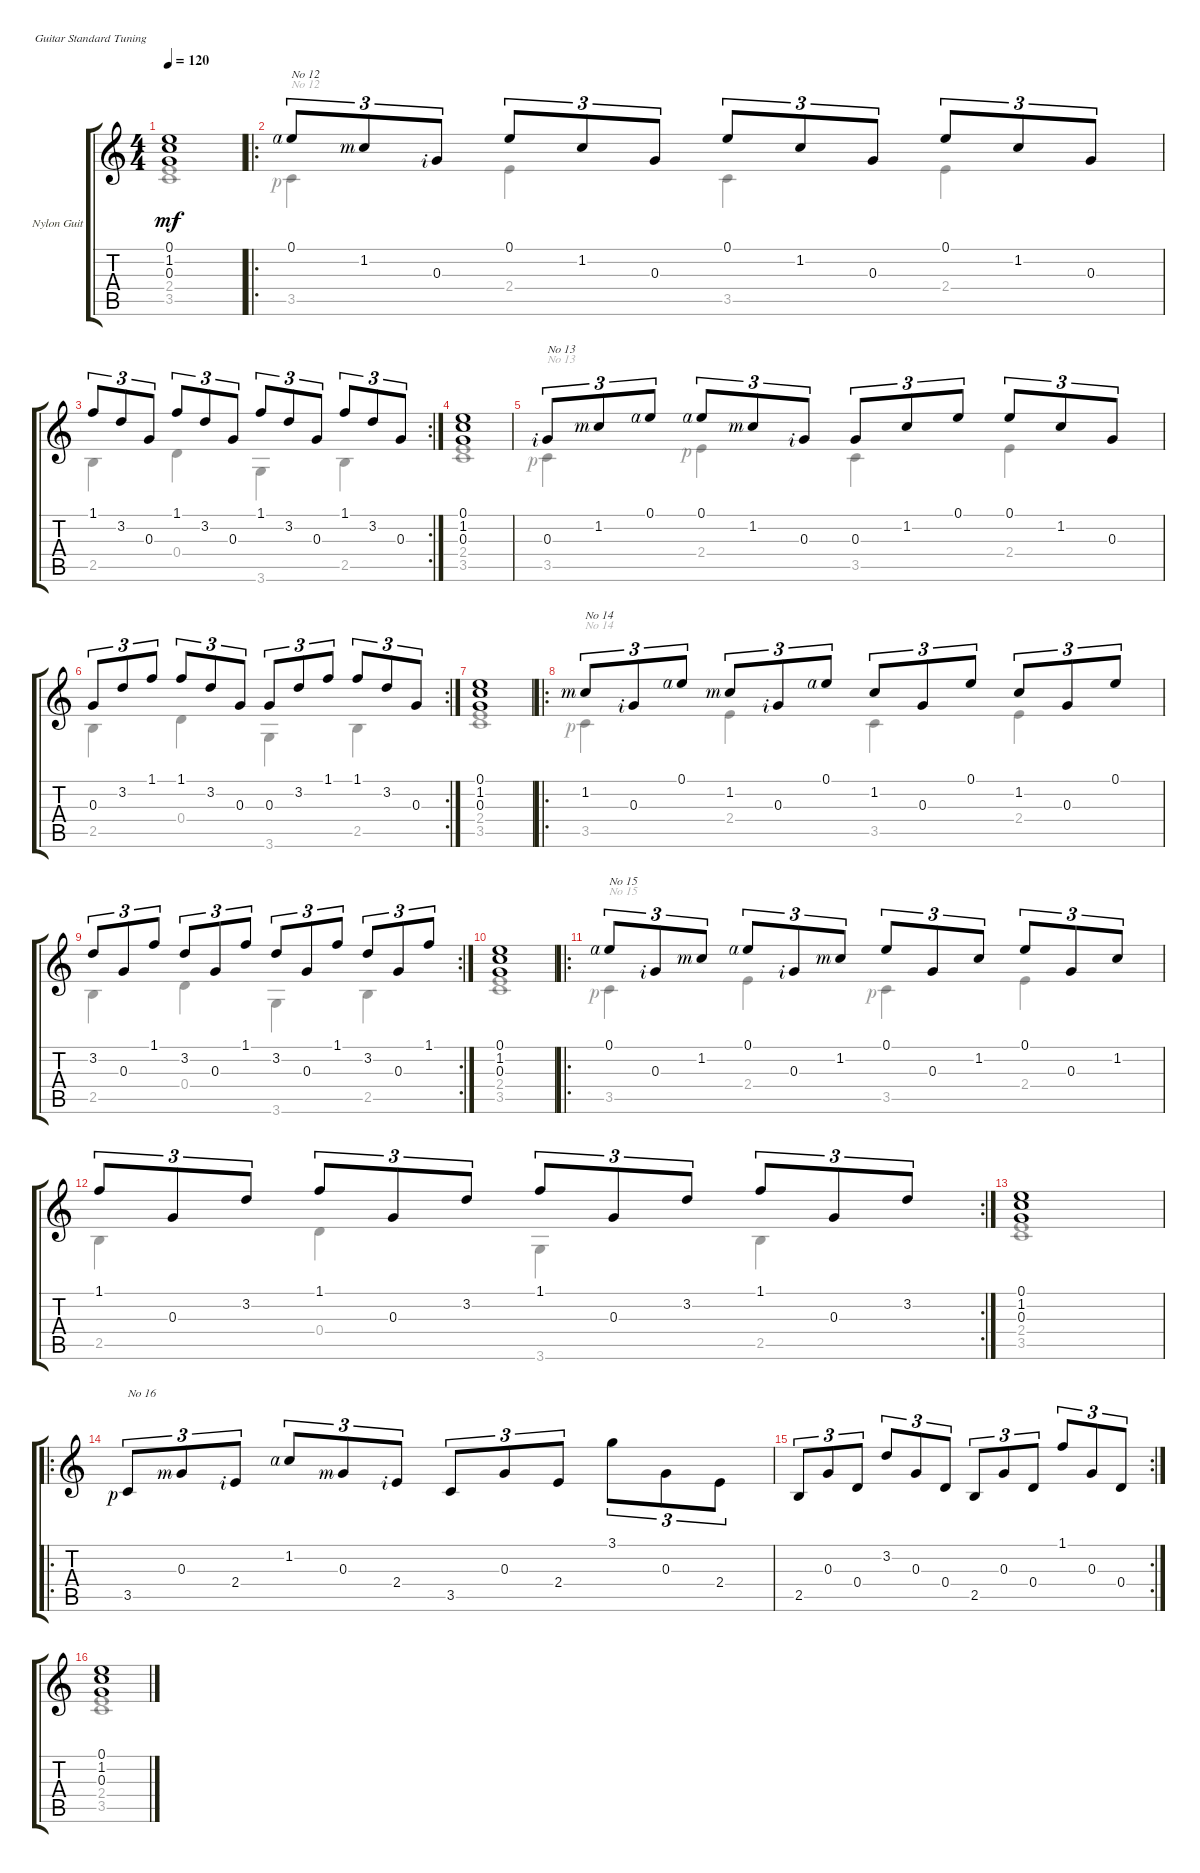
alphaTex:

\defaultSystemsLayout 4
\bracketExtendMode groupsimilarinstruments
\firstSystemTrackNameOrientation horizontal
\otherSystemsTrackNameOrientation horizontal
\track ("Nylon Guitar" "Nylon Guit") {instrument acousticguitarsteel}
\staff {score tabs}
\tuning (E4 B3 G3 D3 A2 E2)
\voice
\ts (4 4)
\tempo 120
\clef g2
\scale
0.109005
\ks c
(0.1 1.2 0.3).1{dy mf} |
\ro
\scale
0.458054 0.1{rf 4}.8{tu (3 2) txt "No 12"} 1.2{rf 3}.8{tu (3 2)} 0.3{rf 2}.8{tu (3 2)} 0.1.8{tu (3 2)} 1.2.8{tu (3 2)} 0.3.8{tu (3 2)} 0.1.8{tu (3 2)} 1.2.8{tu (3 2)} 0.3.8{tu (3 2)} 0.1.8{tu (3 2)} 1.2.8{tu (3 2)} 0.3.8{tu (3 2)} |
\rc 2
\scale
0.426174 1.1.8{tu (3 2)} 3.2.8{tu (3 2)} 0.3.8{tu (3 2)} 1.1.8{tu (3 2)} 3.2.8{tu (3 2)} 0.3.8{tu (3 2)} 1.1.8{tu (3 2)} 3.2.8{tu (3 2)} 0.3.8{tu (3 2)} 1.1.8{tu (3 2)} 3.2.8{tu (3 2)} 0.3.8{tu (3 2)} |
\scale
0.115772 (0.1 1.2 0.3).1 |
\scale
0.46875 0.3{rf 2}.8{tu (3 2) txt "No 13"} 1.2{rf 3}.8{tu (3 2)} 0.1{rf 4}.8{tu (3 2)} 0.1{rf 4}.8{tu (3 2)} 1.2{rf 3}.8{tu (3 2)} 0.3{rf 2}.8{tu (3 2)} 0.3.8{tu (3 2)} 1.2.8{tu (3 2)} 0.1.8{tu (3 2)} 0.1.8{tu (3 2)} 1.2.8{tu (3 2)} 0.3.8{tu (3 2)} |
\rc 2
\scale
0.417763 0.3.8{tu (3 2)} 3.2.8{tu (3 2)} 1.1.8{tu (3 2)} 1.1.8{tu (3 2)} 3.2.8{tu (3 2)} 0.3.8{tu (3 2)} 0.3.8{tu (3 2)} 3.2.8{tu (3 2)} 1.1.8{tu (3 2)} 1.1.8{tu (3 2)} 3.2.8{tu (3 2)} 0.3.8{tu (3 2)} |
\scale
0.113487 (0.1 1.2 0.3).1 |
\ro
\scale
0.479032 1.2{rf 3}.8{tu (3 2) txt "No 14"} 0.3{rf 2}.8{tu (3 2)} 0.1{rf 4}.8{tu (3 2)} 1.2{rf 3}.8{tu (3 2)} 0.3{rf 2}.8{tu (3 2)} 0.1{rf 4}.8{tu (3 2)} 1.2.8{tu (3 2)} 0.3.8{tu (3 2)} 0.1.8{tu (3 2)} 1.2.8{tu (3 2)} 0.3.8{tu (3 2)} 0.1.8{tu (3 2)} |
\rc 2
\scale
0.409677 3.2.8{tu (3 2)} 0.3.8{tu (3 2)} 1.1.8{tu (3 2)} 3.2.8{tu (3 2)} 0.3.8{tu (3 2)} 1.1.8{tu (3 2)} 3.2.8{tu (3 2)} 0.3.8{tu (3 2)} 1.1.8{tu (3 2)} 3.2.8{tu (3 2)} 0.3.8{tu (3 2)} 1.1.8{tu (3 2)} |
\scale
0.11129 (0.1 1.2 0.3).1 |
\ro
\scale
0.479032 0.1{rf 4}.8{tu (3 2) txt "No 15"} 0.3{rf 2}.8{tu (3 2)} 1.2{rf 3}.8{tu (3 2)} 0.1{rf 4}.8{tu (3 2)} 0.3{rf 2}.8{tu (3 2)} 1.2{rf 3}.8{tu (3 2)} 0.1.8{tu (3 2)} 0.3.8{tu (3 2)} 1.2.8{tu (3 2)} 0.1.8{tu (3 2)} 0.3.8{tu (3 2)} 1.2.8{tu (3 2)} |
\rc 2
\scale
0.409677 1.1.8{tu (3 2)} 0.3.8{tu (3 2)} 3.2.8{tu (3 2)} 1.1.8{tu (3 2)} 0.3.8{tu (3 2)} 3.2.8{tu (3 2)} 1.1.8{tu (3 2)} 0.3.8{tu (3 2)} 3.2.8{tu (3 2)} 1.1.8{tu (3 2)} 0.3.8{tu (3 2)} 3.2.8{tu (3 2)} |
\scale
0.11129 (0.1 1.2 0.3).1 |
\ro
\scale
0.466549 3.5{rf 1}.8{tu (3 2) txt "No 16"} 0.3{rf 3}.8{tu (3 2)} 2.4{rf 2}.8{tu (3 2)} 1.2{rf 4}.8{tu (3 2)} 0.3{rf 3}.8{tu (3 2)} 2.4{rf 2}.8{tu (3 2)} 3.5.8{tu (3 2)} 0.3.8{tu (3 2)} 2.4.8{tu (3 2)} 3.1.8{tu (3 2)} 0.3.8{tu (3 2)} 2.4.8{tu (3 2)} |
\rc 2
\scale
0.411972 2.5.8{tu (3 2)} 0.3.8{tu (3 2)} 0.4.8{tu (3 2)} 3.2.8{tu (3 2)} 0.3.8{tu (3 2)} 0.4.8{tu (3 2)} 2.5.8{tu (3 2)} 0.3.8{tu (3 2)} 0.4.8{tu (3 2)} 1.1.8{tu (3 2)} 0.3.8{tu (3 2)} 0.4.8{tu (3 2)} |
\scale
0.121479 (0.1 1.2 0.3).1
\voice
\clef g2
\ottava regular
\simile none
\scale
0.109005
\ks c
(2.4 3.5).1{dy mf} |
\scale
0.458054 3.5{rf 1}.4{txt "No 12"} 2.4.4 3.5.4 2.4.4 |
\scale
0.426174 2.5.4 0.4.4 3.6.4 2.5.4 |
\scale
0.115772 (2.4 3.5).1 |
\scale
0.46875 3.5{rf 1}.4{txt "No 13"} 2.4{rf 1}.4 3.5.4 2.4.4 |
\scale
0.417763 2.5.4 0.4.4 3.6.4 2.5.4 |
\scale
0.113487 (2.4 3.5).1 |
\scale
0.479032 3.5{rf 1}.4{txt "No 14"} 2.4.4 3.5.4 2.4.4 |
\scale
0.409677 2.5.4 0.4.4 3.6.4 2.5.4 |
\scale
0.11129 (2.4 3.5).1 |
\scale
0.479032 3.5{rf 1}.4{txt "No 15"} 2.4.4 3.5{rf 1}.4 2.4.4 |
\scale
0.409677 2.5.4 0.4.4 3.6.4 2.5.4 |
\scale
0.11129 (2.4 3.5).1 |
\scale
0.466549 |
\scale
0.411972 |
\scale
0.121479 (2.4 3.5).1
